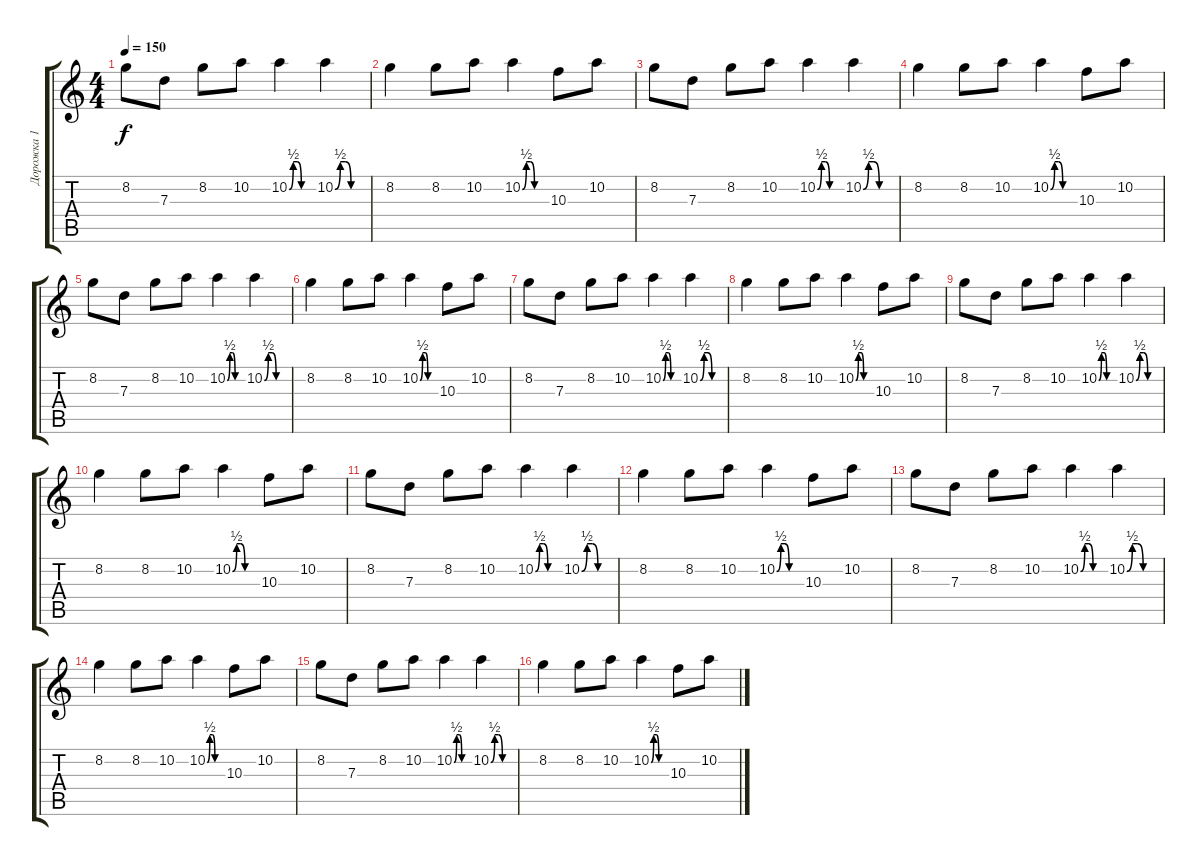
\track ("Дорожка 1" "Дорожка 1") {instrument contrabass}
\staff {score tabs}
\tuning (E4 B3 G3 D3 A2 E2) {hide}
\ts (4 4)
\tempo 150
\clef g2
\ks c
8.2.8{dy f} 7.3.8 8.2.8 10.2.8 10.2{be (custom 0 0 10 2 20 2 30 0 60 0)}.4 10.2{be (custom 0 0 10 2 20 2 30 0 60 0)}.4 |
8.2.4 8.2.8 10.2.8 10.2{be (custom 0 0 10 2 20 2 30 0 60 0)}.4 10.3.8 10.2.8 |
8.2.8 7.3.8 8.2.8 10.2.8 10.2{be (custom 0 0 10 2 20 2 30 0 60 0)}.4 10.2{be (custom 0 0 10 2 20 2 30 0 60 0)}.4 |
8.2.4 8.2.8 10.2.8 10.2{be (custom 0 0 10 2 20 2 30 0 60 0)}.4 10.3.8 10.2.8 |
8.2.8 7.3.8 8.2.8 10.2.8 10.2{be (custom 0 0 10 2 20 2 30 0 60 0)}.4 10.2{be (custom 0 0 10 2 20 2 30 0 60 0)}.4 |
8.2.4 8.2.8 10.2.8 10.2{be (custom 0 0 10 2 20 2 30 0 60 0)}.4 10.3.8 10.2.8 |
8.2.8 7.3.8 8.2.8 10.2.8 10.2{be (custom 0 0 10 2 20 2 30 0 60 0)}.4 10.2{be (custom 0 0 10 2 20 2 30 0 60 0)}.4 |
8.2.4 8.2.8 10.2.8 10.2{be (custom 0 0 10 2 20 2 30 0 60 0)}.4 10.3.8 10.2.8 |
8.2.8 7.3.8 8.2.8 10.2.8 10.2{be (custom 0 0 10 2 20 2 30 0 60 0)}.4 10.2{be (custom 0 0 10 2 20 2 30 0 60 0)}.4 |
8.2.4 8.2.8 10.2.8 10.2{be (custom 0 0 10 2 20 2 30 0 60 0)}.4 10.3.8 10.2.8 |
8.2.8 7.3.8 8.2.8 10.2.8 10.2{be (custom 0 0 10 2 20 2 30 0 60 0)}.4 10.2{be (custom 0 0 10 2 20 2 30 0 60 0)}.4 |
8.2.4 8.2.8 10.2.8 10.2{be (custom 0 0 10 2 20 2 30 0 60 0)}.4 10.3.8 10.2.8 |
8.2.8 7.3.8 8.2.8 10.2.8 10.2{be (custom 0 0 10 2 20 2 30 0 60 0)}.4 10.2{be (custom 0 0 10 2 20 2 30 0 60 0)}.4 |
8.2.4 8.2.8 10.2.8 10.2{be (custom 0 0 10 2 20 2 30 0 60 0)}.4 10.3.8 10.2.8 |
8.2.8 7.3.8 8.2.8 10.2.8 10.2{be (custom 0 0 10 2 20 2 30 0 60 0)}.4 10.2{be (custom 0 0 10 2 20 2 30 0 60 0)}.4 |
8.2.4 8.2.8 10.2.8 10.2{be (custom 0 0 10 2 20 2 30 0 60 0)}.4 10.3.8 10.2.8
